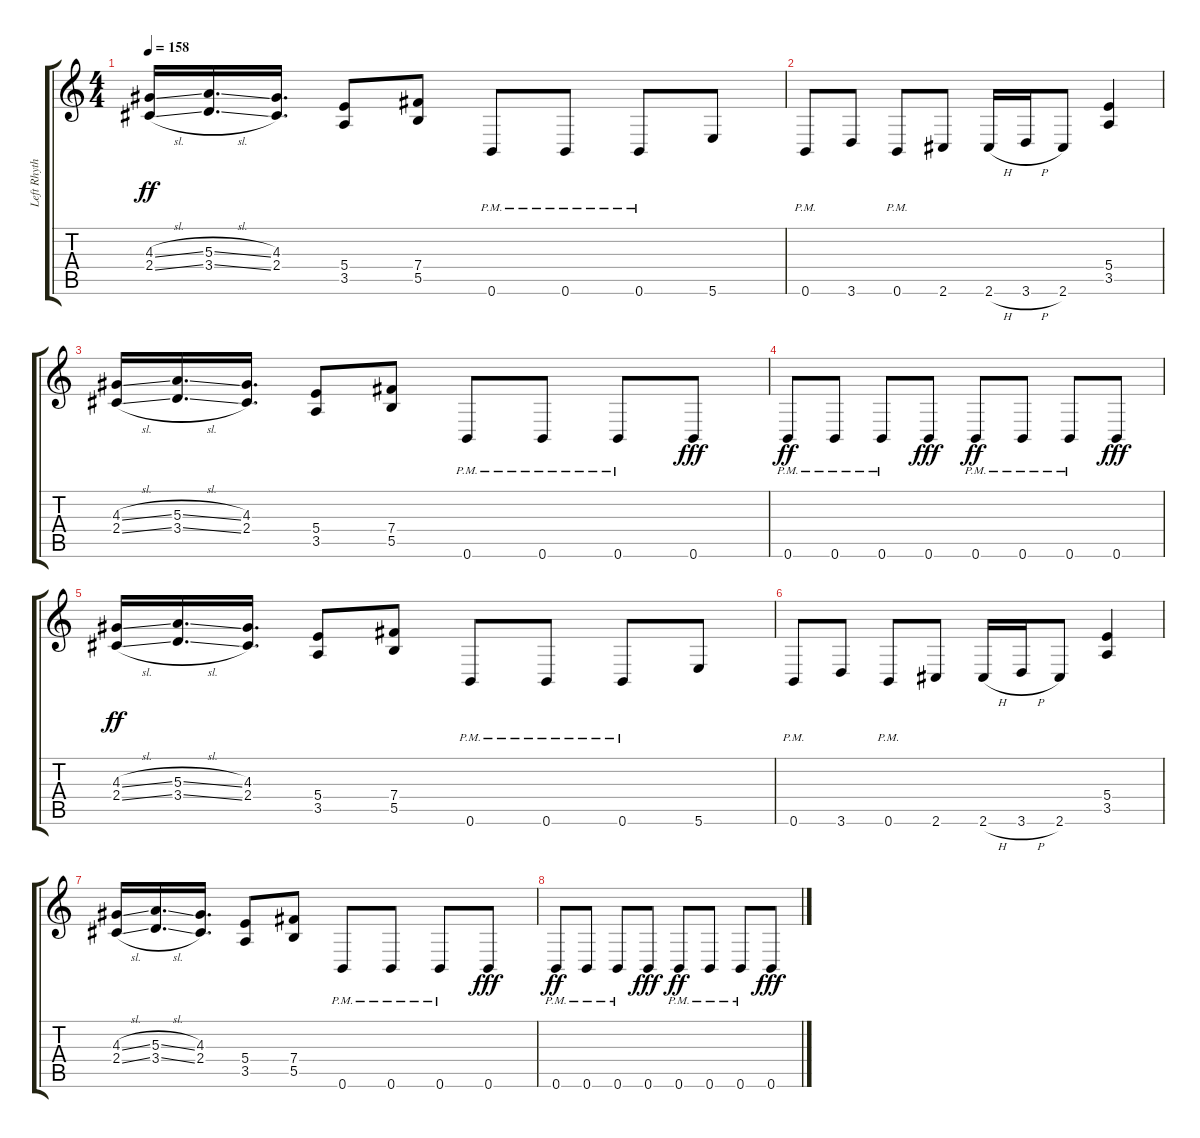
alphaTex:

\track ("Left Rhythm Guitar" "Left Rhyth") {instrument distortionguitar bank 1}
\staff {score tabs}
\tuning (Db4 Ab3 E3 B2 Gb2 B1) {hide}
\ts (4 4)
\tempo 158
\clef g2
\ks c
(4.3{sl} 2.4{sl}).16{dy ff} (5.3{sl} 3.4{sl}).16{d} (4.3 2.4).16{d} (5.4 3.5).8 (7.4 5.5).8 0.6{pm}.8 0.6{pm}.8 0.6{pm}.8 5.6.8 |
0.6{pm}.8 3.6.8 0.6{pm}.8 2.6.8 2.6{h}.16 3.6{h}.16 2.6.8 (5.4 3.5).4 |
(4.3{sl} 2.4{sl}).16 (5.3{sl} 3.4{sl}).16{d} (4.3 2.4).16{d} (5.4 3.5).8 (7.4 5.5).8 0.6{pm}.8 0.6{pm}.8 0.6{pm}.8 0.6.8{dy fff} |
0.6{pm}.8{dy ff} 0.6{pm}.8 0.6{pm}.8 0.6.8{dy fff} 0.6{pm}.8{dy ff} 0.6{pm}.8 0.6{pm}.8 0.6.8{dy fff} |
(4.3{sl} 2.4{sl}).16{dy ff} (5.3{sl} 3.4{sl}).16{d} (4.3 2.4).16{d} (5.4 3.5).8 (7.4 5.5).8 0.6{pm}.8 0.6{pm}.8 0.6{pm}.8 5.6.8 |
0.6{pm}.8 3.6.8 0.6{pm}.8 2.6.8 2.6{h}.16 3.6{h}.16 2.6.8 (5.4 3.5).4 |
(4.3{sl} 2.4{sl}).16 (5.3{sl} 3.4{sl}).16{d} (4.3 2.4).16{d} (5.4 3.5).8 (7.4 5.5).8 0.6{pm}.8 0.6{pm}.8 0.6{pm}.8 0.6.8{dy fff} |
0.6{pm}.8{dy ff} 0.6{pm}.8 0.6{pm}.8 0.6.8{dy fff} 0.6{pm}.8{dy ff} 0.6{pm}.8 0.6{pm}.8 0.6.8{dy fff}
